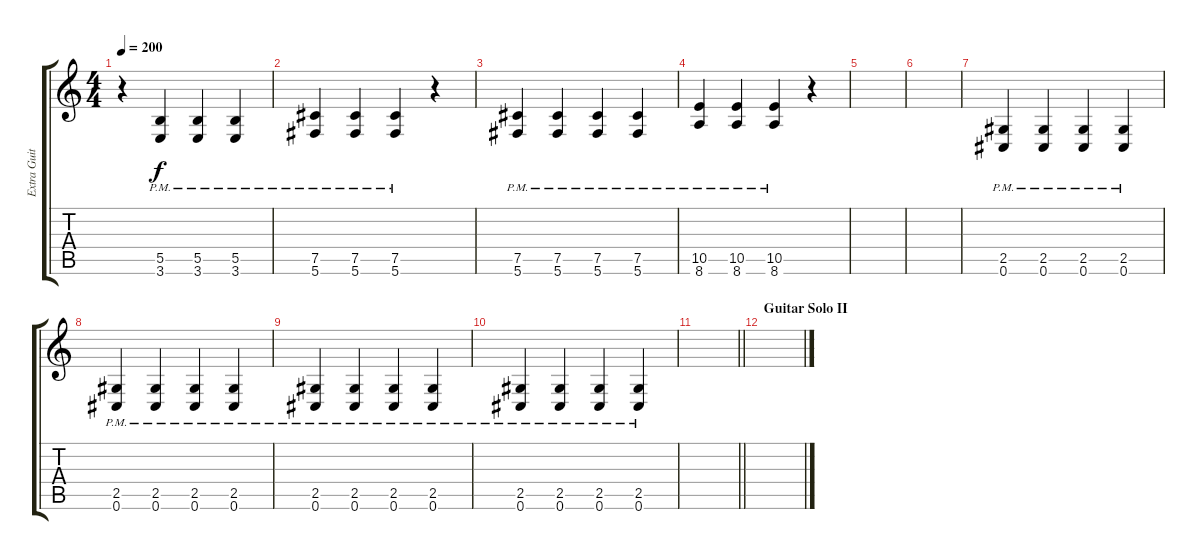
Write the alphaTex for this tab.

\track ("Extra Guitar III" "Extra Guit") {instrument distortionguitar}
\staff {score tabs}
\tuning (Db4 Ab3 E3 B2 Gb2 Db2) {hide}
\ts (4 4)
\tempo 200
\clef g2
\ks c
r.4{dy f} (5.5{pm} 3.6{pm}).4 (5.5{pm} 3.6{pm}).4 (5.5{pm} 3.6{pm}).4 |
(7.5{pm} 5.6{pm}).4 (7.5{pm} 5.6{pm}).4 (7.5{pm} 5.6{pm}).4 r.4 |
(7.5{pm} 5.6{pm}).4 (7.5{pm} 5.6{pm}).4 (7.5{pm} 5.6{pm}).4 (7.5{pm} 5.6{pm}).4 |
(10.5{pm} 8.6{pm}).4 (10.5{pm} 8.6{pm}).4 (10.5{pm} 8.6{pm}).4 r.4 |
|
|
(2.5{pm} 0.6{pm}).4 (2.5{pm} 0.6{pm}).4 (2.5{pm} 0.6{pm}).4 (2.5{pm} 0.6{pm}).4 |
(2.5{pm} 0.6{pm}).4 (2.5{pm} 0.6{pm}).4 (2.5{pm} 0.6{pm}).4 (2.5{pm} 0.6{pm}).4 |
(2.5{pm} 0.6{pm}).4 (2.5{pm} 0.6{pm}).4 (2.5{pm} 0.6{pm}).4 (2.5{pm} 0.6{pm}).4 |
(2.5{pm} 0.6{pm}).4 (2.5{pm} 0.6{pm}).4 (2.5{pm} 0.6{pm}).4 (2.5{pm} 0.6{pm}).4 |
\barLineRight lightlight
|
\section ("" "Guitar Solo II")
